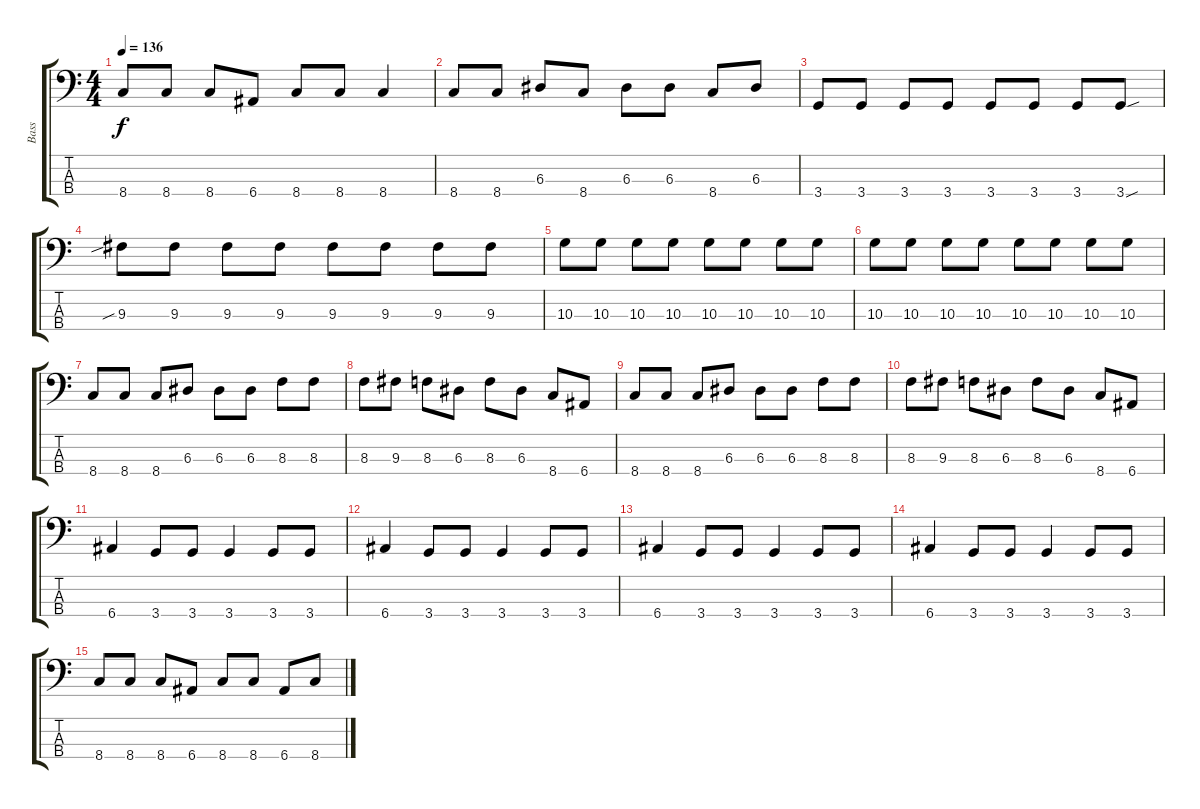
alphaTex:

\track ("Bass" "Bass") {instrument acousticguitarnylon}
\staff {score tabs}
\tuning (G2 D2 A1 E1) {hide}
\ts (4 4)
\tempo 136
\clef f4
\ks c
8.4.8{dy f} 8.4.8 8.4.8 6.4.8 8.4.8 8.4.8 8.4.4 |
8.4.8 8.4.8 6.3.8 8.4.8 6.3.8 6.3.8 8.4.8 6.3.8 |
3.4.8 3.4.8 3.4.8 3.4.8 3.4.8 3.4.8 3.4.8 3.4{sou}.8 |
9.3{sib}.8 9.3.8 9.3.8 9.3.8 9.3.8 9.3.8 9.3.8 9.3.8 |
10.3.8 10.3.8 10.3.8 10.3.8 10.3.8 10.3.8 10.3.8 10.3.8 |
10.3.8 10.3.8 10.3.8 10.3.8 10.3.8 10.3.8 10.3.8 10.3.8 |
8.4.8 8.4.8 8.4.8 6.3.8 6.3.8 6.3.8 8.3.8 8.3.8 |
8.3.8 9.3.8 8.3.8 6.3.8 8.3.8 6.3.8 8.4.8 6.4.8 |
8.4.8 8.4.8 8.4.8 6.3.8 6.3.8 6.3.8 8.3.8 8.3.8 |
8.3.8 9.3.8 8.3.8 6.3.8 8.3.8 6.3.8 8.4.8 6.4.8 |
6.4.4 3.4.8 3.4.8 3.4.4 3.4.8 3.4.8 |
6.4.4 3.4.8 3.4.8 3.4.4 3.4.8 3.4.8 |
6.4.4 3.4.8 3.4.8 3.4.4 3.4.8 3.4.8 |
6.4.4 3.4.8 3.4.8 3.4.4 3.4.8 3.4.8 |
8.4.8 8.4.8 8.4.8 6.4.8 8.4.8 8.4.8 6.4.8 8.4.8
